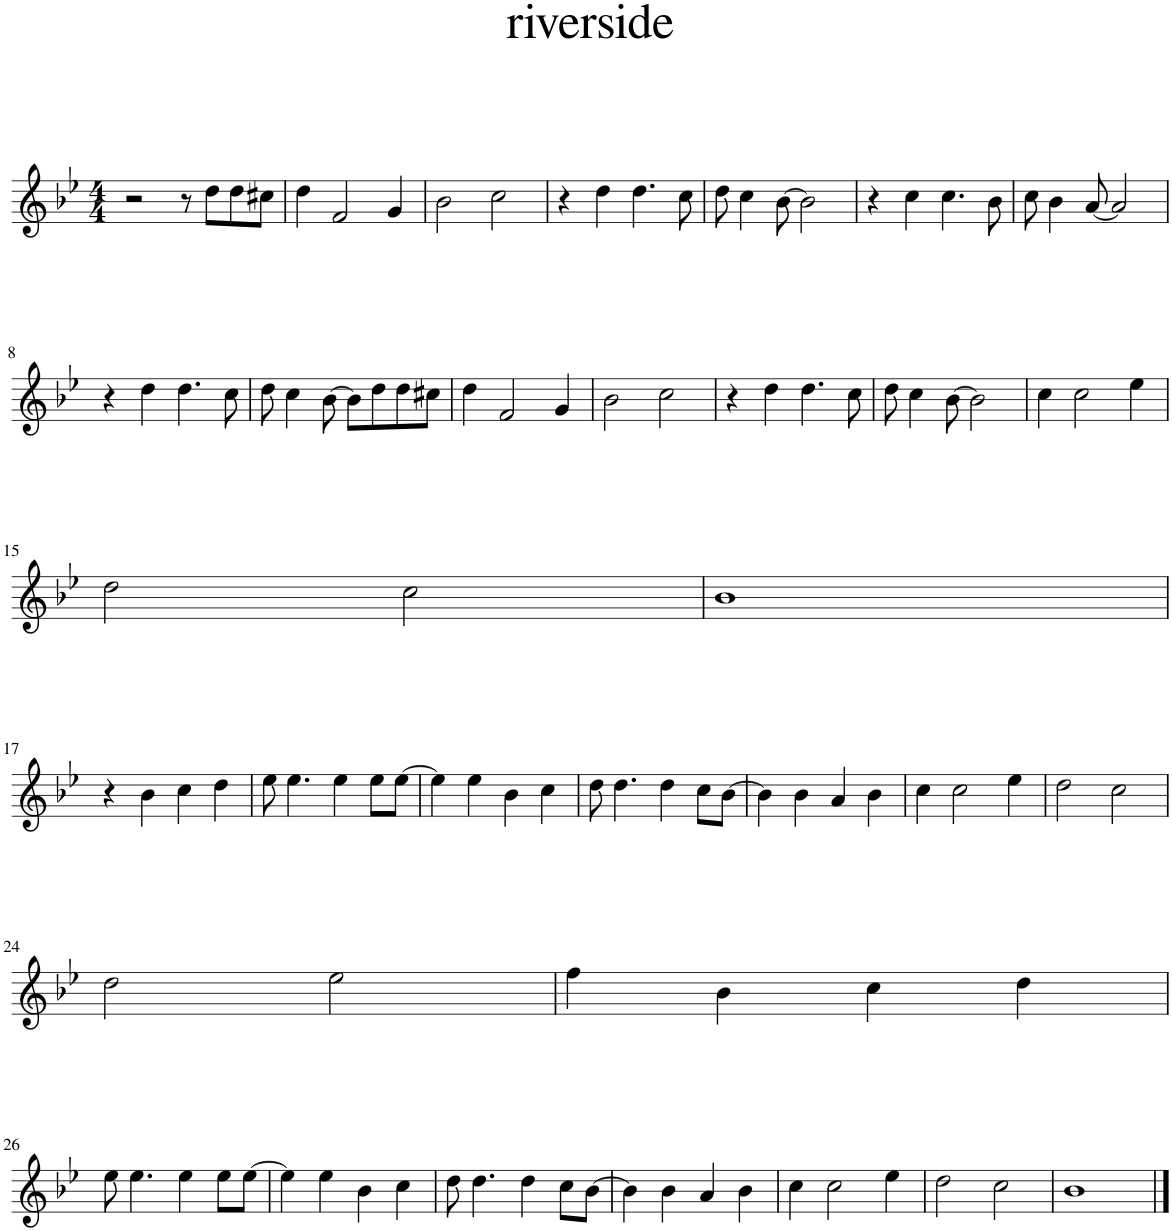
**kern
*part1
*staff1
*I"Piano
*I'Pno.
*clefG2
*k[b-e-]
*M4/4
=1
2r
8r
8dd\L
8dd\
8cc#X\J
=2
4dd\
2f/
4g/
=3
2b-\
2cc\
=4
4r
4dd\
4.dd\
8cc\
=5
8dd\
4cc\
[8b-\
2b-\]
=6
4r
4cc\
4.cc\
8b-\
=7
8cc\
4b-\
[8a/
2a/]
!!LO:LB:g=z
=8
4r
4dd\
4.dd\
8cc\
=9
8dd\
4cc\
[8b-\
8b-\L]
8dd\
8dd\
8cc#X\J
=10
4dd\
2f/
4g/
=11
2b-\
2cc\
=12
4r
4dd\
4.dd\
8cc\
=13
8dd\
4cc\
[8b-\
2b-\]
=14
4cc\
2cc\
4ee-\
!!LO:LB:g=z
=15
2dd\
2cc\
=16
1b-
!!LO:LB:g=z
=17
4r
4b-\
4cc\
4dd\
=18
8ee-\
4.ee-\
4ee-\
8ee-\L
[8ee-\J
=19
4ee-\]
4ee-\
4b-\
4cc\
=20
8dd\
4.dd\
4dd\
8cc\L
[8b-\J
=21
4b-\]
4b-\
4a/
4b-\
=22
4cc\
2cc\
4ee-\
=23
2dd\
2cc\
!!LO:LB:g=z
=24
2dd\
2ee-\
=25
4ff\
4b-\
4cc\
4dd\
!!LO:LB:g=z
=26
8ee-\
4.ee-\
4ee-\
8ee-\L
[8ee-\J
=27
4ee-\]
4ee-\
4b-\
4cc\
=28
8dd\
4.dd\
4dd\
8cc\L
[8b-\J
=29
4b-\]
4b-\
4a/
4b-\
=30
4cc\
2cc\
4ee-\
=31
2dd\
2cc\
=32
1b-
==
*-
